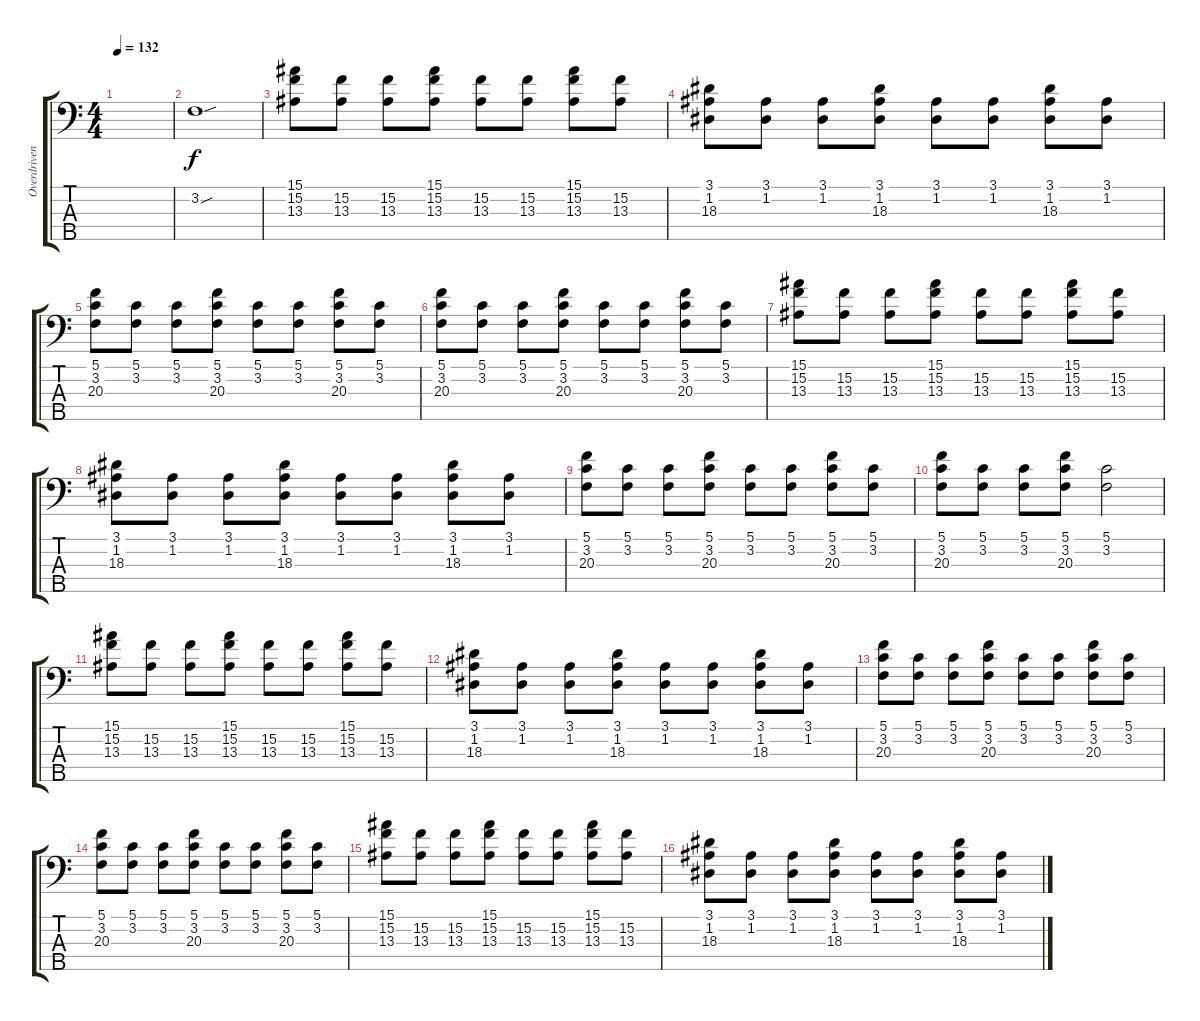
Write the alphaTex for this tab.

\track ("Overdriven Guitar" "Overdriven") {instrument overdrivenguitar}
\staff {score tabs}
\tuning (G2 D2 A1 E1 B0) {hide}
\ts (4 4)
\tempo 132
\clef f4
\ks c
|
3.2{sou}.1 |
(15.1 15.2 13.3).8 (15.2 13.3).8 (15.2 13.3).8 (15.1 15.2 13.3).8 (15.2 13.3).8 (15.2 13.3).8 (15.1 15.2 13.3).8 (15.2 13.3).8 |
(3.1 1.2 18.3).8 (3.1 1.2).8 (3.1 1.2).8 (3.1 1.2 18.3).8 (3.1 1.2).8 (3.1 1.2).8 (3.1 1.2 18.3).8 (3.1 1.2).8 |
(5.1 3.2 20.3).8 (5.1 3.2).8 (5.1 3.2).8 (5.1 3.2 20.3).8 (5.1 3.2).8 (5.1 3.2).8 (5.1 3.2 20.3).8 (5.1 3.2).8 |
(5.1 3.2 20.3).8 (5.1 3.2).8 (5.1 3.2).8 (5.1 3.2 20.3).8 (5.1 3.2).8 (5.1 3.2).8 (5.1 3.2 20.3).8 (5.1 3.2).8 |
(15.1 15.2 13.3).8 (15.2 13.3).8 (15.2 13.3).8 (15.1 15.2 13.3).8 (15.2 13.3).8 (15.2 13.3).8 (15.1 15.2 13.3).8 (15.2 13.3).8 |
(3.1 1.2 18.3).8 (3.1 1.2).8 (3.1 1.2).8 (3.1 1.2 18.3).8 (3.1 1.2).8 (3.1 1.2).8 (3.1 1.2 18.3).8 (3.1 1.2).8 |
(5.1 3.2 20.3).8 (5.1 3.2).8 (5.1 3.2).8 (5.1 3.2 20.3).8 (5.1 3.2).8 (5.1 3.2).8 (5.1 3.2 20.3).8 (5.1 3.2).8 |
(5.1 3.2 20.3).8 (5.1 3.2).8 (5.1 3.2).8 (5.1 3.2 20.3).8 (5.1 3.2).2 |
(15.1 15.2 13.3).8 (15.2 13.3).8 (15.2 13.3).8 (15.1 15.2 13.3).8 (15.2 13.3).8 (15.2 13.3).8 (15.1 15.2 13.3).8 (15.2 13.3).8 |
(3.1 1.2 18.3).8 (3.1 1.2).8 (3.1 1.2).8 (3.1 1.2 18.3).8 (3.1 1.2).8 (3.1 1.2).8 (3.1 1.2 18.3).8 (3.1 1.2).8 |
(5.1 3.2 20.3).8 (5.1 3.2).8 (5.1 3.2).8 (5.1 3.2 20.3).8 (5.1 3.2).8 (5.1 3.2).8 (5.1 3.2 20.3).8 (5.1 3.2).8 |
(5.1 3.2 20.3).8 (5.1 3.2).8 (5.1 3.2).8 (5.1 3.2 20.3).8 (5.1 3.2).8 (5.1 3.2).8 (5.1 3.2 20.3).8 (5.1 3.2).8 |
(15.1 15.2 13.3).8 (15.2 13.3).8 (15.2 13.3).8 (15.1 15.2 13.3).8 (15.2 13.3).8 (15.2 13.3).8 (15.1 15.2 13.3).8 (15.2 13.3).8 |
(3.1 1.2 18.3).8 (3.1 1.2).8 (3.1 1.2).8 (3.1 1.2 18.3).8 (3.1 1.2).8 (3.1 1.2).8 (3.1 1.2 18.3).8 (3.1 1.2).8
